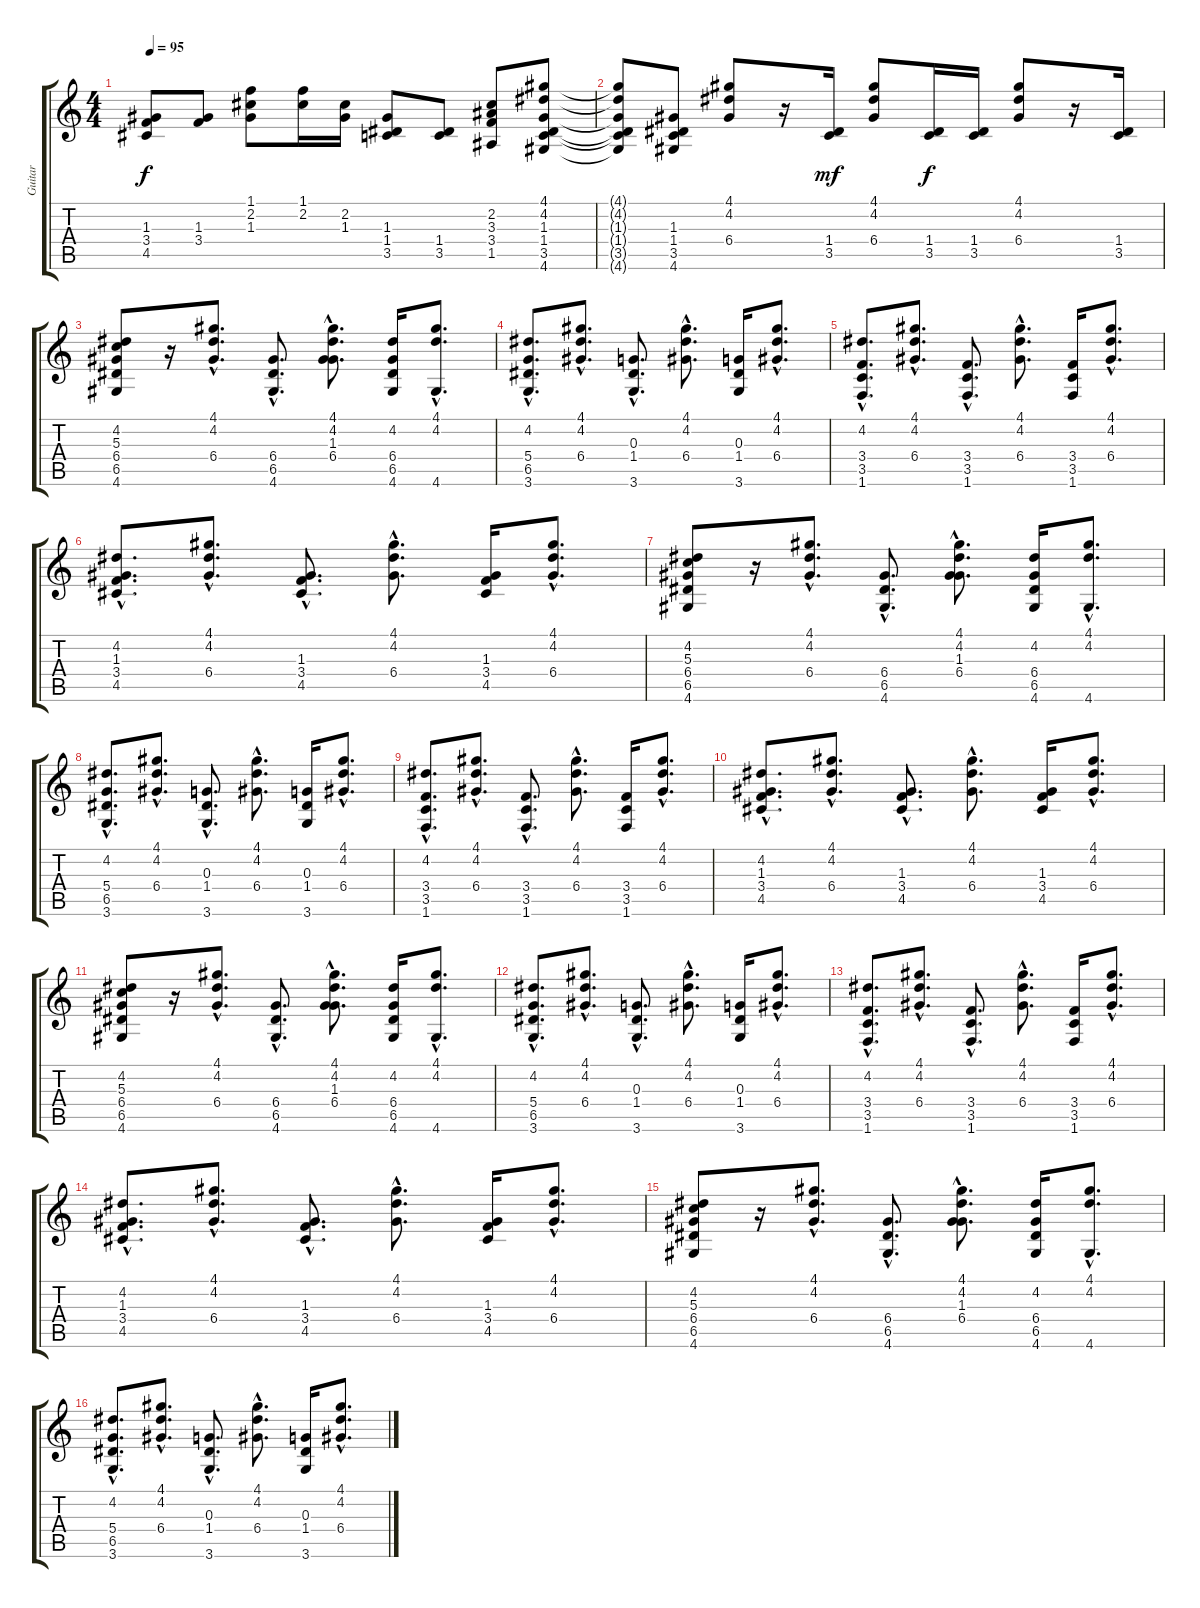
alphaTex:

\track ("Guitar" "Guitar") {instrument acousticguitarsteel}
\staff {score tabs}
\tuning (E4 B3 G3 D3 A2 E2) {hide}
\ts (4 4)
\tempo 95
\clef g2
\ks c
(1.3 3.4 4.5).8{dy f} (1.3 3.4).8 (1.1 2.2 1.3).8 (1.1 2.2).16 (2.2 1.3).16 (1.3 1.4 3.5).8 (1.4 3.5).8 (2.2 3.3 3.4 1.5).8 (4.1 4.2 1.3 1.4 3.5 4.6).8 |
(4.1{t} 4.2{t} 1.3{t} 1.4{t} 3.5{t} 4.6{t}).8 (1.3 1.4 3.5 4.6).8 (4.1 4.2 6.4).8 r.16 (1.4 3.5).16{dy mf} (4.1 4.2 6.4).8 (1.4 3.5).16{dy f} (1.4 3.5).16 (4.1 4.2 6.4).8 r.16 (1.4 3.5).16 |
(4.2 5.3 6.4 6.5 4.6).8{balance 8} r.16 (4.1{hac} 4.2{hac} 6.4{hac}).8{d} (6.4{hac} 6.5{hac} 4.6{hac}).8{d} (4.1{hac} 4.2{hac} 1.3{hac} 6.4{hac}).8{d} (4.2 6.4 6.5 4.6).16 (4.1{hac} 4.2{hac} 4.6{hac}).8{d} |
(4.2{hac} 5.4{hac} 6.5{hac} 3.6{hac}).8{d} (4.1{hac} 4.2{hac} 6.4{hac}).8{d} (0.3{hac} 1.4{hac} 3.6{hac}).8{d} (4.1{hac} 4.2{hac} 6.4{hac}).8{d} (0.3 1.4 3.6).16 (4.1{hac} 4.2{hac} 6.4{hac}).8{d} |
(4.2{hac} 3.4{hac} 3.5{hac} 1.6{hac}).8{d} (4.1{hac} 4.2{hac} 6.4{hac}).8{d} (3.4{hac} 3.5{hac} 1.6{hac}).8{d} (4.1{hac} 4.2{hac} 6.4{hac}).8{d} (3.4 3.5 1.6).16 (4.1{hac} 4.2{hac} 6.4{hac}).8{d} |
(4.2{hac} 1.3{hac} 3.4{hac} 4.5{hac}).8{d} (4.1{hac} 4.2{hac} 6.4{hac}).8{d} (1.3{hac} 3.4{hac} 4.5{hac}).8{d} (4.1{hac} 4.2{hac} 6.4{hac}).8{d} (1.3 3.4 4.5).16 (4.1{hac} 4.2{hac} 6.4{hac}).8{d} |
(4.2 5.3 6.4 6.5 4.6).8{balance 8} r.16 (4.1{hac} 4.2{hac} 6.4{hac}).8{d} (6.4{hac} 6.5{hac} 4.6{hac}).8{d} (4.1{hac} 4.2{hac} 1.3{hac} 6.4{hac}).8{d} (4.2 6.4 6.5 4.6).16 (4.1{hac} 4.2{hac} 4.6{hac}).8{d} |
(4.2{hac} 5.4{hac} 6.5{hac} 3.6{hac}).8{d} (4.1{hac} 4.2{hac} 6.4{hac}).8{d} (0.3{hac} 1.4{hac} 3.6{hac}).8{d} (4.1{hac} 4.2{hac} 6.4{hac}).8{d} (0.3 1.4 3.6).16 (4.1{hac} 4.2{hac} 6.4{hac}).8{d} |
(4.2{hac} 3.4{hac} 3.5{hac} 1.6{hac}).8{d} (4.1{hac} 4.2{hac} 6.4{hac}).8{d} (3.4{hac} 3.5{hac} 1.6{hac}).8{d} (4.1{hac} 4.2{hac} 6.4{hac}).8{d} (3.4 3.5 1.6).16 (4.1{hac} 4.2{hac} 6.4{hac}).8{d} |
(4.2{hac} 1.3{hac} 3.4{hac} 4.5{hac}).8{d} (4.1{hac} 4.2{hac} 6.4{hac}).8{d} (1.3{hac} 3.4{hac} 4.5{hac}).8{d} (4.1{hac} 4.2{hac} 6.4{hac}).8{d} (1.3 3.4 4.5).16 (4.1{hac} 4.2{hac} 6.4{hac}).8{d} |
(4.2 5.3 6.4 6.5 4.6).8{balance 8} r.16 (4.1{hac} 4.2{hac} 6.4{hac}).8{d} (6.4{hac} 6.5{hac} 4.6{hac}).8{d} (4.1{hac} 4.2{hac} 1.3{hac} 6.4{hac}).8{d} (4.2 6.4 6.5 4.6).16 (4.1{hac} 4.2{hac} 4.6{hac}).8{d} |
(4.2{hac} 5.4{hac} 6.5{hac} 3.6{hac}).8{d} (4.1{hac} 4.2{hac} 6.4{hac}).8{d} (0.3{hac} 1.4{hac} 3.6{hac}).8{d} (4.1{hac} 4.2{hac} 6.4{hac}).8{d} (0.3 1.4 3.6).16 (4.1{hac} 4.2{hac} 6.4{hac}).8{d} |
(4.2{hac} 3.4{hac} 3.5{hac} 1.6{hac}).8{d} (4.1{hac} 4.2{hac} 6.4{hac}).8{d} (3.4{hac} 3.5{hac} 1.6{hac}).8{d} (4.1{hac} 4.2{hac} 6.4{hac}).8{d} (3.4 3.5 1.6).16 (4.1{hac} 4.2{hac} 6.4{hac}).8{d} |
(4.2{hac} 1.3{hac} 3.4{hac} 4.5{hac}).8{d} (4.1{hac} 4.2{hac} 6.4{hac}).8{d} (1.3{hac} 3.4{hac} 4.5{hac}).8{d} (4.1{hac} 4.2{hac} 6.4{hac}).8{d} (1.3 3.4 4.5).16 (4.1{hac} 4.2{hac} 6.4{hac}).8{d} |
(4.2 5.3 6.4 6.5 4.6).8{balance 8} r.16 (4.1{hac} 4.2{hac} 6.4{hac}).8{d} (6.4{hac} 6.5{hac} 4.6{hac}).8{d} (4.1{hac} 4.2{hac} 1.3{hac} 6.4{hac}).8{d} (4.2 6.4 6.5 4.6).16 (4.1{hac} 4.2{hac} 4.6{hac}).8{d} |
(4.2{hac} 5.4{hac} 6.5{hac} 3.6{hac}).8{d} (4.1{hac} 4.2{hac} 6.4{hac}).8{d} (0.3{hac} 1.4{hac} 3.6{hac}).8{d} (4.1{hac} 4.2{hac} 6.4{hac}).8{d} (0.3 1.4 3.6).16 (4.1{hac} 4.2{hac} 6.4{hac}).8{d}
